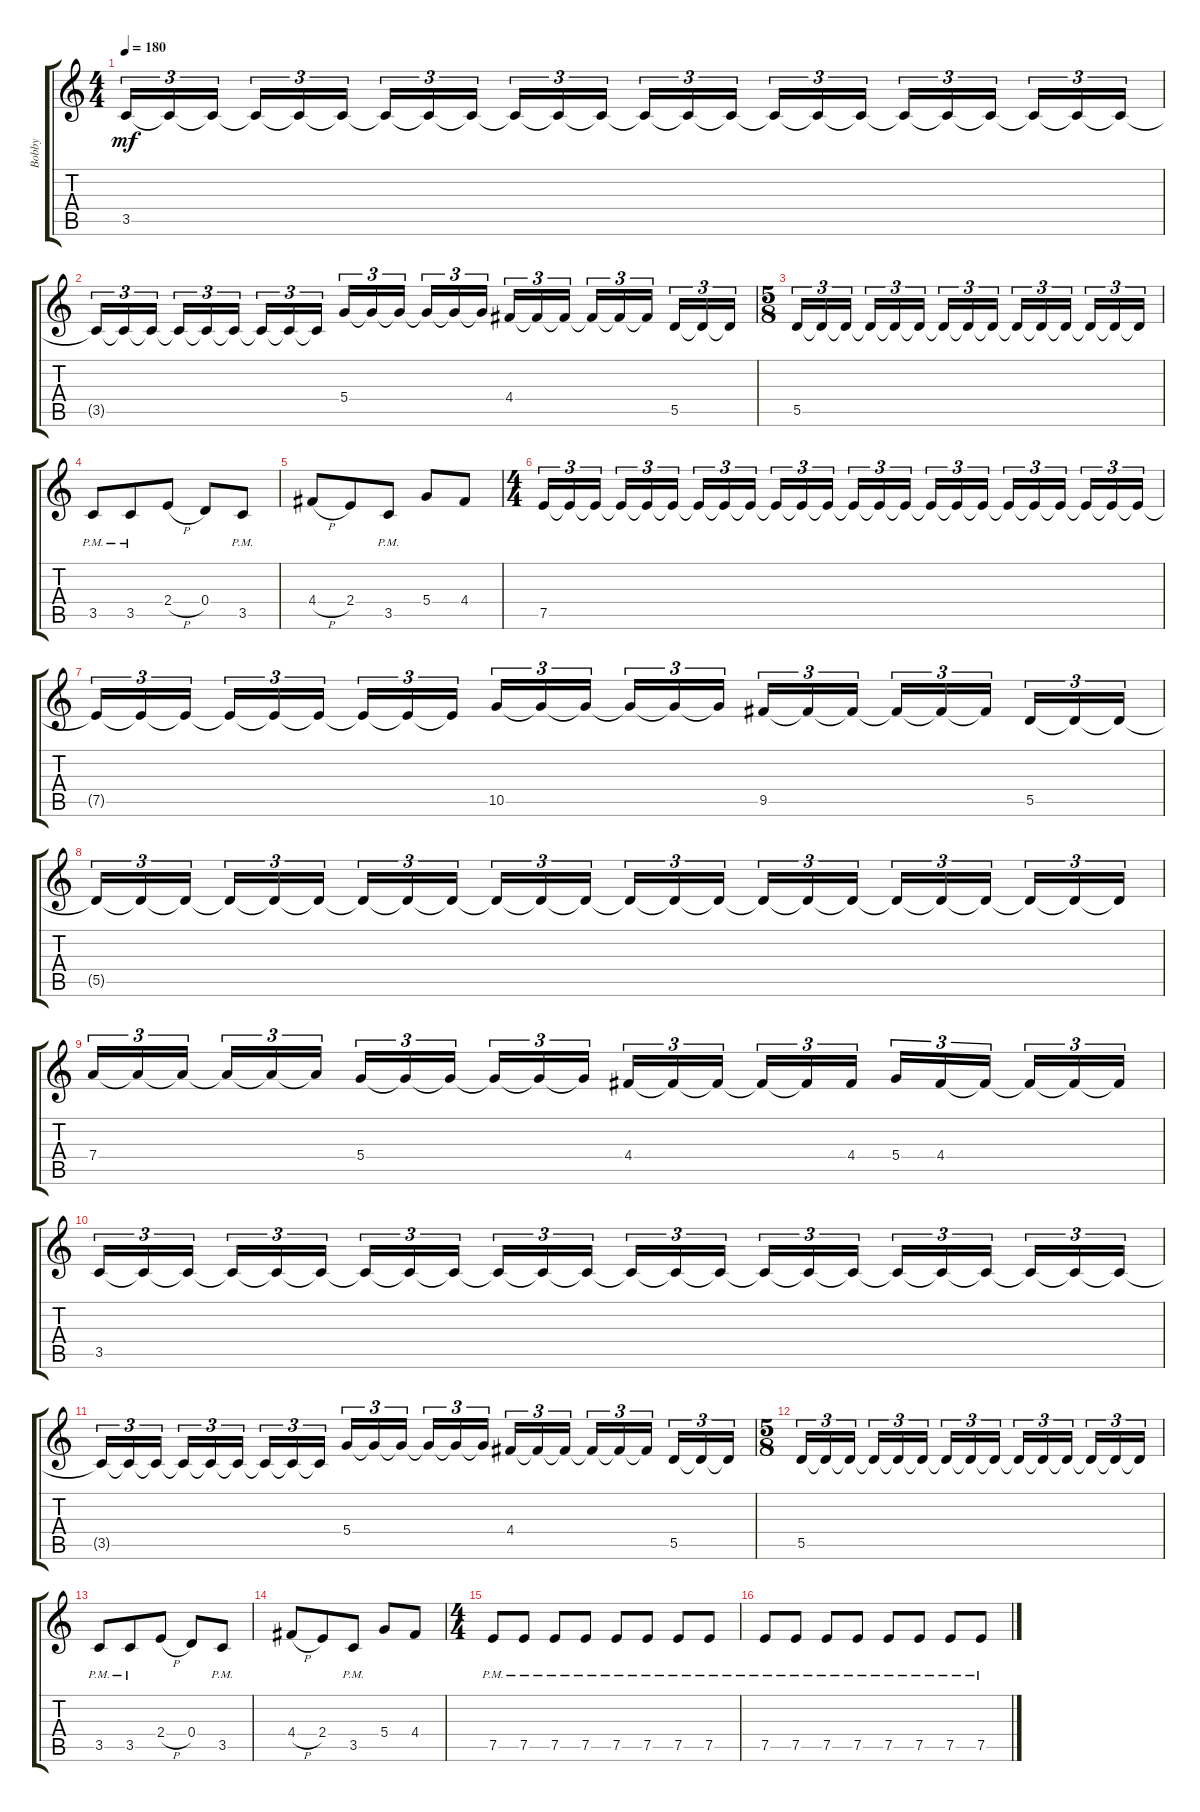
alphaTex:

\track ("Bobby" "Bobby") {instrument distortionguitar}
\staff {score tabs}
\tuning (E4 B3 G3 D3 A2 E2) {hide}
\ts (4 4)
\tempo 180
\clef g2
\ks c
3.5.16{tu (3 2) dy mf} 3.5{t}.16{tu (3 2)} 3.5{t}.16{tu (3 2)} 3.5{t}.16{tu (3 2)} 3.5{t}.16{tu (3 2)} 3.5{t}.16{tu (3 2)} 3.5{t}.16{tu (3 2)} 3.5{t}.16{tu (3 2)} 3.5{t}.16{tu (3 2)} 3.5{t}.16{tu (3 2)} 3.5{t}.16{tu (3 2)} 3.5{t}.16{tu (3 2)} 3.5{t}.16{tu (3 2)} 3.5{t}.16{tu (3 2)} 3.5{t}.16{tu (3 2)} 3.5{t}.16{tu (3 2)} 3.5{t}.16{tu (3 2)} 3.5{t}.16{tu (3 2)} 3.5{t}.16{tu (3 2)} 3.5{t}.16{tu (3 2)} 3.5{t}.16{tu (3 2)} 3.5{t}.16{tu (3 2)} 3.5{t}.16{tu (3 2)} 3.5{t}.16{tu (3 2)} |
3.5{t}.16{tu (3 2)} 3.5{t}.16{tu (3 2)} 3.5{t}.16{tu (3 2)} 3.5{t}.16{tu (3 2)} 3.5{t}.16{tu (3 2)} 3.5{t}.16{tu (3 2)} 3.5{t}.16{tu (3 2)} 3.5{t}.16{tu (3 2)} 3.5{t}.16{tu (3 2)} 5.4.16{tu (3 2)} 5.4{t}.16{tu (3 2)} 5.4{t}.16{tu (3 2)} 5.4{t}.16{tu (3 2)} 5.4{t}.16{tu (3 2)} 5.4{t}.16{tu (3 2)} 4.4.16{tu (3 2)} 4.4{t}.16{tu (3 2)} 4.4{t}.16{tu (3 2)} 4.4{t}.16{tu (3 2)} 4.4{t}.16{tu (3 2)} 4.4{t}.16{tu (3 2)} 5.5.16{tu (3 2)} 5.5{t}.16{tu (3 2)} 5.5{t}.16{tu (3 2)} |
\ts (5 8)
5.5.16{tu (3 2)} 5.5{t}.16{tu (3 2)} 5.5{t}.16{tu (3 2)} 5.5{t}.16{tu (3 2)} 5.5{t}.16{tu (3 2)} 5.5{t}.16{tu (3 2)} 5.5{t}.16{tu (3 2)} 5.5{t}.16{tu (3 2)} 5.5{t}.16{tu (3 2)} 5.5{t}.16{tu (3 2)} 5.5{t}.16{tu (3 2)} 5.5{t}.16{tu (3 2)} 5.5{t}.16{tu (3 2)} 5.5{t}.16{tu (3 2)} 5.5{t}.16{tu (3 2)} |
3.5{pm}.8 3.5{pm}.8 2.4{h}.8 0.4.8 3.5{pm}.8 |
4.4{h}.8 2.4.8 3.5{pm}.8 5.4.8 4.4.8 |
\ts (4 4)
7.5.16{tu (3 2)} 7.5{t}.16{tu (3 2)} 7.5{t}.16{tu (3 2)} 7.5{t}.16{tu (3 2)} 7.5{t}.16{tu (3 2)} 7.5{t}.16{tu (3 2)} 7.5{t}.16{tu (3 2)} 7.5{t}.16{tu (3 2)} 7.5{t}.16{tu (3 2)} 7.5{t}.16{tu (3 2)} 7.5{t}.16{tu (3 2)} 7.5{t}.16{tu (3 2)} 7.5{t}.16{tu (3 2)} 7.5{t}.16{tu (3 2)} 7.5{t}.16{tu (3 2)} 7.5{t}.16{tu (3 2)} 7.5{t}.16{tu (3 2)} 7.5{t}.16{tu (3 2)} 7.5{t}.16{tu (3 2)} 7.5{t}.16{tu (3 2)} 7.5{t}.16{tu (3 2)} 7.5{t}.16{tu (3 2)} 7.5{t}.16{tu (3 2)} 7.5{t}.16{tu (3 2)} |
7.5{t}.16{tu (3 2)} 7.5{t}.16{tu (3 2)} 7.5{t}.16{tu (3 2)} 7.5{t}.16{tu (3 2)} 7.5{t}.16{tu (3 2)} 7.5{t}.16{tu (3 2)} 7.5{t}.16{tu (3 2)} 7.5{t}.16{tu (3 2)} 7.5{t}.16{tu (3 2)} 10.5.16{tu (3 2)} 10.5{t}.16{tu (3 2)} 10.5{t}.16{tu (3 2)} 10.5{t}.16{tu (3 2)} 10.5{t}.16{tu (3 2)} 10.5{t}.16{tu (3 2)} 9.5.16{tu (3 2)} 9.5{t}.16{tu (3 2)} 9.5{t}.16{tu (3 2)} 9.5{t}.16{tu (3 2)} 9.5{t}.16{tu (3 2)} 9.5{t}.16{tu (3 2)} 5.5.16{tu (3 2)} 5.5{t}.16{tu (3 2)} 5.5{t}.16{tu (3 2)} |
5.5{t}.16{tu (3 2)} 5.5{t}.16{tu (3 2)} 5.5{t}.16{tu (3 2)} 5.5{t}.16{tu (3 2)} 5.5{t}.16{tu (3 2)} 5.5{t}.16{tu (3 2)} 5.5{t}.16{tu (3 2)} 5.5{t}.16{tu (3 2)} 5.5{t}.16{tu (3 2)} 5.5{t}.16{tu (3 2)} 5.5{t}.16{tu (3 2)} 5.5{t}.16{tu (3 2)} 5.5{t}.16{tu (3 2)} 5.5{t}.16{tu (3 2)} 5.5{t}.16{tu (3 2)} 5.5{t}.16{tu (3 2)} 5.5{t}.16{tu (3 2)} 5.5{t}.16{tu (3 2)} 5.5{t}.16{tu (3 2)} 5.5{t}.16{tu (3 2)} 5.5{t}.16{tu (3 2)} 5.5{t}.16{tu (3 2)} 5.5{t}.16{tu (3 2)} 5.5{t}.16{tu (3 2)} |
7.4.16{tu (3 2)} 7.4{t}.16{tu (3 2)} 7.4{t}.16{tu (3 2)} 7.4{t}.16{tu (3 2)} 7.4{t}.16{tu (3 2)} 7.4{t}.16{tu (3 2)} 5.4.16{tu (3 2)} 5.4{t}.16{tu (3 2)} 5.4{t}.16{tu (3 2)} 5.4{t}.16{tu (3 2)} 5.4{t}.16{tu (3 2)} 5.4{t}.16{tu (3 2)} 4.4.16{tu (3 2)} 4.4{t}.16{tu (3 2)} 4.4{t}.16{tu (3 2)} 4.4{t}.16{tu (3 2)} 4.4{t}.16{tu (3 2)} 4.4.16{tu (3 2)} 5.4.16{tu (3 2)} 4.4.16{tu (3 2)} 4.4{t}.16{tu (3 2)} 4.4{t}.16{tu (3 2)} 4.4{t}.16{tu (3 2)} 4.4{t}.16{tu (3 2)} |
3.5.16{tu (3 2)} 3.5{t}.16{tu (3 2)} 3.5{t}.16{tu (3 2)} 3.5{t}.16{tu (3 2)} 3.5{t}.16{tu (3 2)} 3.5{t}.16{tu (3 2)} 3.5{t}.16{tu (3 2)} 3.5{t}.16{tu (3 2)} 3.5{t}.16{tu (3 2)} 3.5{t}.16{tu (3 2)} 3.5{t}.16{tu (3 2)} 3.5{t}.16{tu (3 2)} 3.5{t}.16{tu (3 2)} 3.5{t}.16{tu (3 2)} 3.5{t}.16{tu (3 2)} 3.5{t}.16{tu (3 2)} 3.5{t}.16{tu (3 2)} 3.5{t}.16{tu (3 2)} 3.5{t}.16{tu (3 2)} 3.5{t}.16{tu (3 2)} 3.5{t}.16{tu (3 2)} 3.5{t}.16{tu (3 2)} 3.5{t}.16{tu (3 2)} 3.5{t}.16{tu (3 2)} |
3.5{t}.16{tu (3 2)} 3.5{t}.16{tu (3 2)} 3.5{t}.16{tu (3 2)} 3.5{t}.16{tu (3 2)} 3.5{t}.16{tu (3 2)} 3.5{t}.16{tu (3 2)} 3.5{t}.16{tu (3 2)} 3.5{t}.16{tu (3 2)} 3.5{t}.16{tu (3 2)} 5.4.16{tu (3 2)} 5.4{t}.16{tu (3 2)} 5.4{t}.16{tu (3 2)} 5.4{t}.16{tu (3 2)} 5.4{t}.16{tu (3 2)} 5.4{t}.16{tu (3 2)} 4.4.16{tu (3 2)} 4.4{t}.16{tu (3 2)} 4.4{t}.16{tu (3 2)} 4.4{t}.16{tu (3 2)} 4.4{t}.16{tu (3 2)} 4.4{t}.16{tu (3 2)} 5.5.16{tu (3 2)} 5.5{t}.16{tu (3 2)} 5.5{t}.16{tu (3 2)} |
\ts (5 8)
5.5.16{tu (3 2)} 5.5{t}.16{tu (3 2)} 5.5{t}.16{tu (3 2)} 5.5{t}.16{tu (3 2)} 5.5{t}.16{tu (3 2)} 5.5{t}.16{tu (3 2)} 5.5{t}.16{tu (3 2)} 5.5{t}.16{tu (3 2)} 5.5{t}.16{tu (3 2)} 5.5{t}.16{tu (3 2)} 5.5{t}.16{tu (3 2)} 5.5{t}.16{tu (3 2)} 5.5{t}.16{tu (3 2)} 5.5{t}.16{tu (3 2)} 5.5{t}.16{tu (3 2)} |
3.5{pm}.8 3.5{pm}.8 2.4{h}.8 0.4.8 3.5{pm}.8 |
4.4{h}.8 2.4.8 3.5{pm}.8 5.4.8 4.4.8 |
\ts (4 4)
7.5{pm}.8 7.5{pm}.8 7.5{pm}.8 7.5{pm}.8 7.5{pm}.8 7.5{pm}.8 7.5{pm}.8 7.5{pm}.8 |
7.5{pm}.8 7.5{pm}.8 7.5{pm}.8 7.5{pm}.8 7.5{pm}.8 7.5{pm}.8 7.5{pm}.8 7.5{pm}.8
